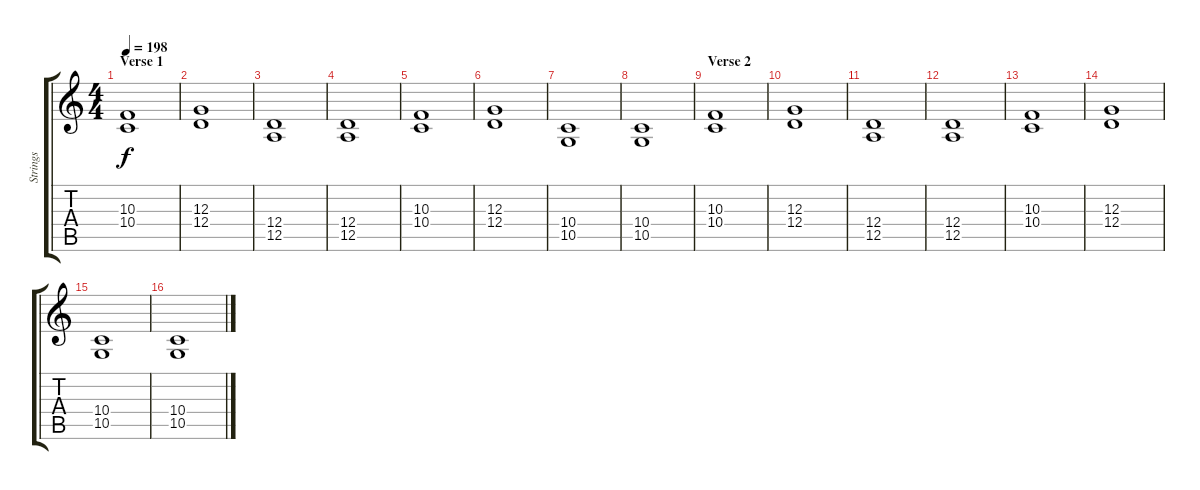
\track ("Strings" "Strings") {instrument stringensemble1}
\staff {score tabs}
\tuning (E4 B3 G3 D3 A2 E2) {hide}
\ts (4 4)
\section ("" "Verse 1")
\tempo 198
\clef g2
\ks c
(10.3 10.4).1{dy f} |
(12.3 12.4).1 |
(12.4 12.5).1 |
(12.4 12.5).1 |
(10.3 10.4).1 |
(12.3 12.4).1 |
(10.4 10.5).1 |
(10.4 10.5).1 |
\section ("" "Verse 2")
(10.3 10.4).1 |
(12.3 12.4).1 |
(12.4 12.5).1 |
(12.4 12.5).1 |
(10.3 10.4).1 |
(12.3 12.4).1 |
(10.4 10.5).1 |
(10.4 10.5).1
